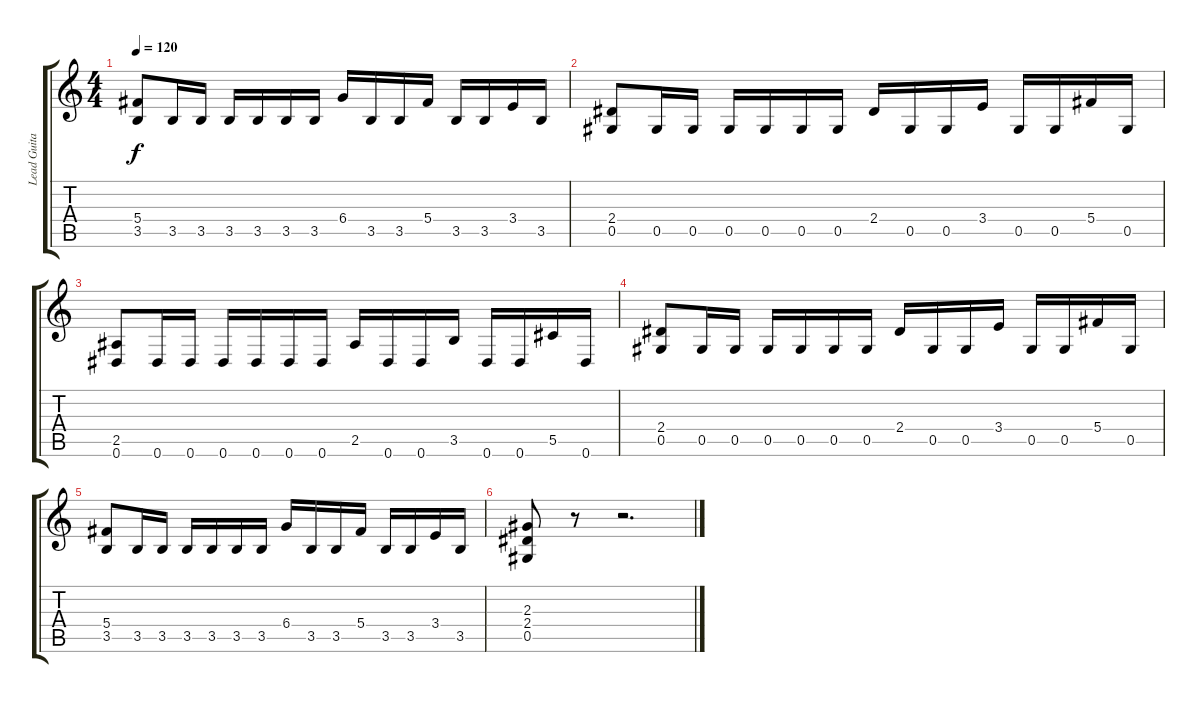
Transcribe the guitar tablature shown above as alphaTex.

\track ("Lead Guitar" "Lead Guita") {instrument distortionguitar}
\staff {score tabs}
\tuning (Eb4 Bb3 Gb3 Db3 Ab2 Eb2) {hide}
\ts (4 4)
\tempo 120
\clef g2
\ks c
(5.4 3.5).8{dy f} 3.5.16 3.5.16 3.5.16 3.5.16 3.5.16 3.5.16 6.4.16 3.5.16 3.5.16 5.4.16 3.5.16 3.5.16 3.4.16 3.5.16 |
(2.4 0.5).8{instrument distortionguitar} 0.5.16 0.5.16 0.5.16 0.5.16 0.5.16 0.5.16 2.4.16 0.5.16 0.5.16 3.4.16 0.5.16 0.5.16 5.4.16 0.5.16 |
(2.5 0.6).8 0.6.16 0.6.16 0.6.16 0.6.16 0.6.16 0.6.16 2.5.16 0.6.16 0.6.16 3.5.16 0.6.16 0.6.16 5.5.16 0.6.16 |
(2.4 0.5).8 0.5.16 0.5.16 0.5.16 0.5.16 0.5.16 0.5.16 2.4.16 0.5.16 0.5.16 3.4.16 0.5.16 0.5.16 5.4.16 0.5.16 |
(5.4 3.5).8 3.5.16 3.5.16 3.5.16 3.5.16 3.5.16 3.5.16 6.4.16 3.5.16 3.5.16 5.4.16 3.5.16 3.5.16 3.4.16 3.5.16 |
(2.3 2.4 0.5).8 r.8 r.2{d}
